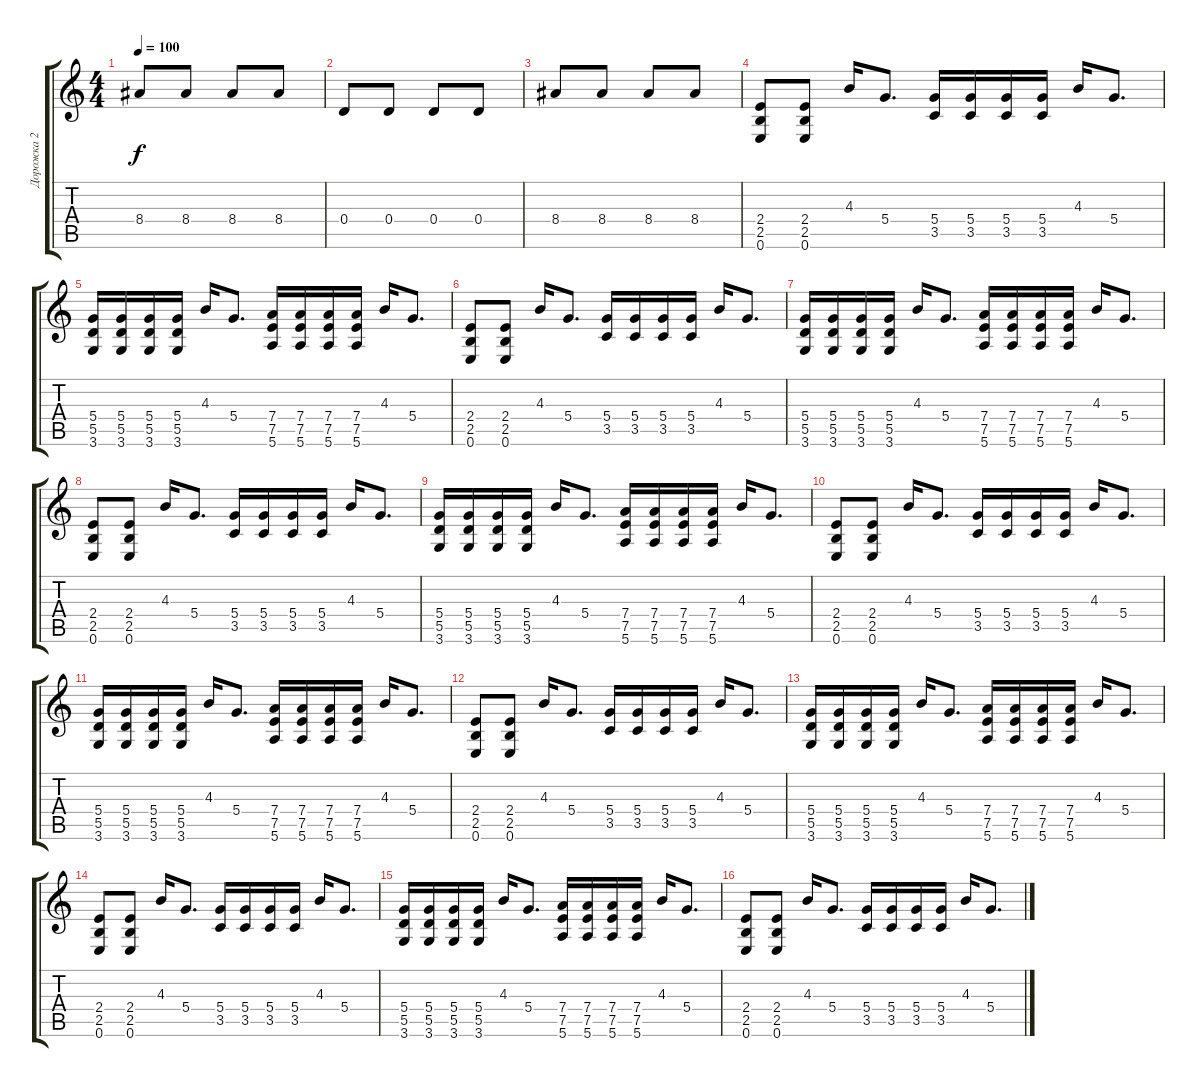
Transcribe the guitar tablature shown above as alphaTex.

\track ("Дорожка 2" "Дорожка 2") {instrument distortionguitar}
\staff {score tabs}
\tuning (E4 B3 G3 D3 A2 E2) {hide}
\ts (4 4)
\tempo 100
\clef g2
\ks c
8.4.8{dy f} 8.4.8 8.4.8 8.4.8 |
0.4.8 0.4.8 0.4.8 0.4.8 |
8.4.8 8.4.8 8.4.8 8.4.8 |
(2.4 2.5 0.6).8 (2.4 2.5 0.6).8 4.3.16 5.4.8{d} (5.4 3.5).16 (5.4 3.5).16 (5.4 3.5).16 (5.4 3.5).16 4.3.16 5.4.8{d} |
(5.4 5.5 3.6).16 (5.4 5.5 3.6).16 (5.4 5.5 3.6).16 (5.4 5.5 3.6).16 4.3.16 5.4.8{d} (7.4 7.5 5.6).16 (7.4 7.5 5.6).16 (7.4 7.5 5.6).16 (7.4 7.5 5.6).16 4.3.16 5.4.8{d} |
(2.4 2.5 0.6).8 (2.4 2.5 0.6).8 4.3.16 5.4.8{d} (5.4 3.5).16 (5.4 3.5).16 (5.4 3.5).16 (5.4 3.5).16 4.3.16 5.4.8{d} |
(5.4 5.5 3.6).16 (5.4 5.5 3.6).16 (5.4 5.5 3.6).16 (5.4 5.5 3.6).16 4.3.16 5.4.8{d} (7.4 7.5 5.6).16 (7.4 7.5 5.6).16 (7.4 7.5 5.6).16 (7.4 7.5 5.6).16 4.3.16 5.4.8{d} |
(2.4 2.5 0.6).8 (2.4 2.5 0.6).8 4.3.16 5.4.8{d} (5.4 3.5).16 (5.4 3.5).16 (5.4 3.5).16 (5.4 3.5).16 4.3.16 5.4.8{d} |
(5.4 5.5 3.6).16 (5.4 5.5 3.6).16 (5.4 5.5 3.6).16 (5.4 5.5 3.6).16 4.3.16 5.4.8{d} (7.4 7.5 5.6).16 (7.4 7.5 5.6).16 (7.4 7.5 5.6).16 (7.4 7.5 5.6).16 4.3.16 5.4.8{d} |
(2.4 2.5 0.6).8 (2.4 2.5 0.6).8 4.3.16 5.4.8{d} (5.4 3.5).16 (5.4 3.5).16 (5.4 3.5).16 (5.4 3.5).16 4.3.16 5.4.8{d} |
(5.4 5.5 3.6).16 (5.4 5.5 3.6).16 (5.4 5.5 3.6).16 (5.4 5.5 3.6).16 4.3.16 5.4.8{d} (7.4 7.5 5.6).16 (7.4 7.5 5.6).16 (7.4 7.5 5.6).16 (7.4 7.5 5.6).16 4.3.16 5.4.8{d} |
(2.4 2.5 0.6).8{volume 8} (2.4 2.5 0.6).8 4.3.16 5.4.8{d} (5.4 3.5).16 (5.4 3.5).16 (5.4 3.5).16 (5.4 3.5).16 4.3.16 5.4.8{d} |
(5.4 5.5 3.6).16 (5.4 5.5 3.6).16 (5.4 5.5 3.6).16 (5.4 5.5 3.6).16 4.3.16 5.4.8{d} (7.4 7.5 5.6).16 (7.4 7.5 5.6).16 (7.4 7.5 5.6).16 (7.4 7.5 5.6).16 4.3.16 5.4.8{d} |
(2.4 2.5 0.6).8 (2.4 2.5 0.6).8 4.3.16 5.4.8{d} (5.4 3.5).16 (5.4 3.5).16 (5.4 3.5).16 (5.4 3.5).16 4.3.16 5.4.8{d} |
(5.4 5.5 3.6).16 (5.4 5.5 3.6).16 (5.4 5.5 3.6).16 (5.4 5.5 3.6).16 4.3.16 5.4.8{d} (7.4 7.5 5.6).16 (7.4 7.5 5.6).16 (7.4 7.5 5.6).16 (7.4 7.5 5.6).16 4.3.16 5.4.8{d} |
(2.4 2.5 0.6).8{volume 0} (2.4 2.5 0.6).8 4.3.16 5.4.8{d} (5.4 3.5).16 (5.4 3.5).16 (5.4 3.5).16 (5.4 3.5).16 4.3.16 5.4.8{d}
